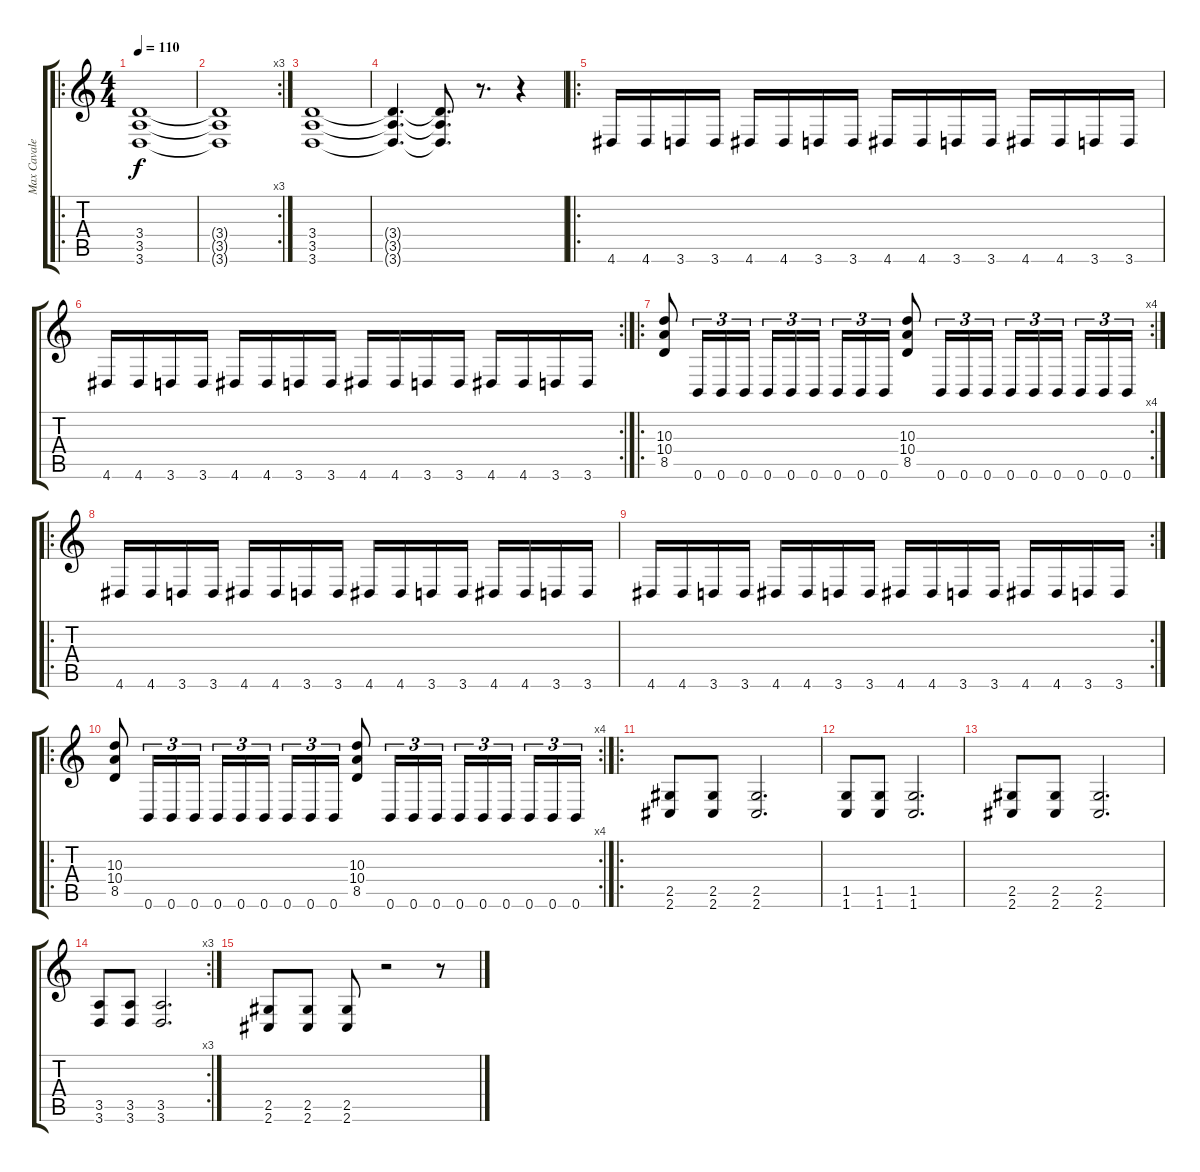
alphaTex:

\track ("Max Cavalera" "Max Cavale") {instrument overdrivenguitar}
\staff {score tabs}
\tuning (Db4 Ab3 E3 B2 Gb2 B1) {hide}
\ro
\ts (4 4)
\tempo 110
\clef g2
\ks c
(3.4 3.5 3.6).1{dy f} |
\rc 3
(3.4{t} 3.5{t} 3.6{t}).1 |
(3.4 3.5 3.6).1 |
(3.4{t} 3.5{t} 3.6{t}).4{d} (3.4{t} 3.5{t} 3.6{t}).8{d} r.8{d} r.4 |
\ro
4.6.16 4.6.16 3.6.16 3.6.16 4.6.16 4.6.16 3.6.16 3.6.16 4.6.16 4.6.16 3.6.16 3.6.16 4.6.16 4.6.16 3.6.16 3.6.16 |
\rc 2
4.6.16 4.6.16 3.6.16 3.6.16 4.6.16 4.6.16 3.6.16 3.6.16 4.6.16 4.6.16 3.6.16 3.6.16 4.6.16 4.6.16 3.6.16 3.6.16 |
\ro
\rc 4
(10.3 10.4 8.5).8 0.6.16{tu (3 2)} 0.6.16{tu (3 2)} 0.6.16{tu (3 2)} 0.6.16{tu (3 2)} 0.6.16{tu (3 2)} 0.6.16{tu (3 2) beam splitsecondary} 0.6.16{tu (3 2)} 0.6.16{tu (3 2)} 0.6.16{tu (3 2)} (10.3 10.4 8.5).8 0.6.16{tu (3 2)} 0.6.16{tu (3 2)} 0.6.16{tu (3 2)} 0.6.16{tu (3 2)} 0.6.16{tu (3 2)} 0.6.16{tu (3 2) beam splitsecondary} 0.6.16{tu (3 2)} 0.6.16{tu (3 2)} 0.6.16{tu (3 2)} |
\ro
4.6.16 4.6.16 3.6.16 3.6.16 4.6.16 4.6.16 3.6.16 3.6.16 4.6.16 4.6.16 3.6.16 3.6.16 4.6.16 4.6.16 3.6.16 3.6.16 |
\rc 2
4.6.16 4.6.16 3.6.16 3.6.16 4.6.16 4.6.16 3.6.16 3.6.16 4.6.16 4.6.16 3.6.16 3.6.16 4.6.16 4.6.16 3.6.16 3.6.16 |
\ro
\rc 4
(10.3 10.4 8.5).8 0.6.16{tu (3 2)} 0.6.16{tu (3 2)} 0.6.16{tu (3 2)} 0.6.16{tu (3 2)} 0.6.16{tu (3 2)} 0.6.16{tu (3 2) beam splitsecondary} 0.6.16{tu (3 2)} 0.6.16{tu (3 2)} 0.6.16{tu (3 2)} (10.3 10.4 8.5).8 0.6.16{tu (3 2)} 0.6.16{tu (3 2)} 0.6.16{tu (3 2)} 0.6.16{tu (3 2)} 0.6.16{tu (3 2)} 0.6.16{tu (3 2) beam splitsecondary} 0.6.16{tu (3 2)} 0.6.16{tu (3 2)} 0.6.16{tu (3 2)} |
\ro
(2.5 2.6).8 (2.5 2.6).8 (2.5 2.6).2{d} |
(1.5 1.6).8 (1.5 1.6).8 (1.5 1.6).2{d} |
(2.5 2.6).8 (2.5 2.6).8 (2.5 2.6).2{d} |
\rc 3
(3.5 3.6).8 (3.5 3.6).8 (3.5 3.6).2{d} |
(2.5 2.6).8 (2.5 2.6).8 (2.5 2.6).8 r.2 r.8
